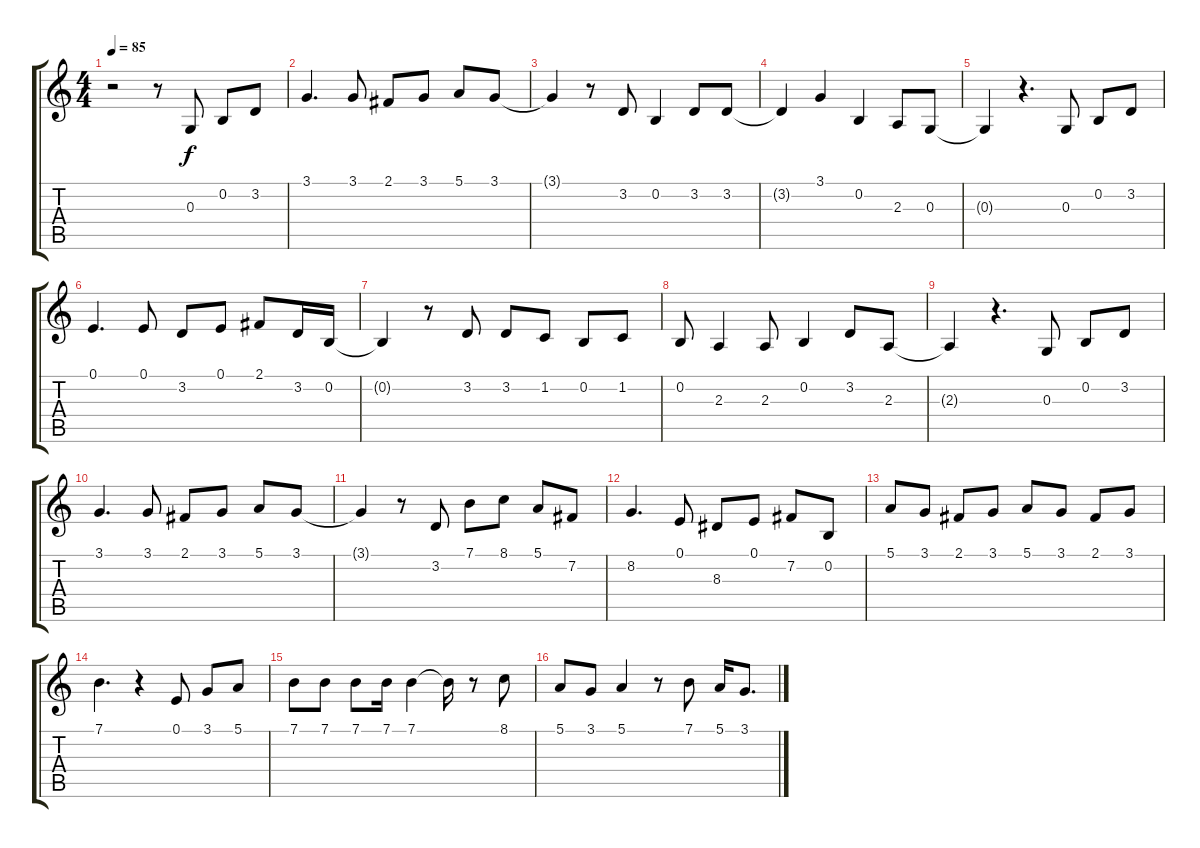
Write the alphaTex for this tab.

\track "" {instrument electricpiano1}
\staff {score tabs}
\tuning (E4 B3 G3 D3 A2 E2) {hide}
\ts (4 4)
\tempo 85
\clef g2
\ks c
r.2{dy f} r.8 0.3.8 0.2.8 3.2.8 |
3.1.4{d} 3.1.8 2.1.8 3.1.8 5.1.8 3.1.8 |
3.1{t}.4 r.8 3.2.8 0.2.4 3.2.8 3.2.8 |
3.2{t}.4 3.1.4 0.2.4 2.3.8 0.3.8 |
0.3{t}.4 r.4{d} 0.3.8 0.2.8 3.2.8 |
0.1.4{d} 0.1.8 3.2.8 0.1.8 2.1.8 3.2.16 0.2.16 |
0.2{t}.4 r.8 3.2.8 3.2.8 1.2.8 0.2.8 1.2.8 |
0.2.8 2.3.4 2.3.8 0.2.4 3.2.8 2.3.8 |
2.3{t}.4 r.4{d} 0.3.8 0.2.8 3.2.8 |
3.1.4{d} 3.1.8 2.1.8 3.1.8 5.1.8 3.1.8 |
3.1{t}.4 r.8 3.2.8 7.1.8 8.1.8 5.1.8 7.2.8 |
8.2.4{d} 0.1.8 8.3.8 0.1.8 7.2.8 0.2.8 |
5.1.8 3.1.8 2.1.8 3.1.8 5.1.8 3.1.8 2.1.8 3.1.8 |
7.1.4{d} r.4 0.1.8 3.1.8 5.1.8 |
7.1.8 7.1.8 7.1.8 7.1.16 7.1.4 7.1{t}.16 r.8 8.1.8 |
5.1.8 3.1.8 5.1.4 r.8 7.1.8 5.1.16 3.1.8{d}
